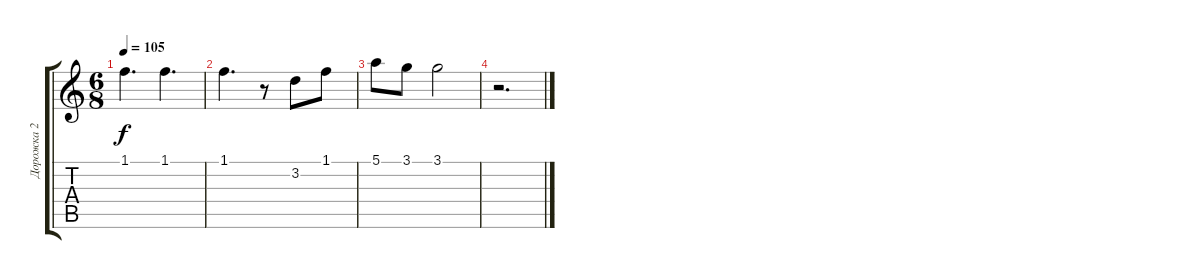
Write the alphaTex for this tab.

\track ("Дорожка 2" "Дорожка 2") {instrument acousticguitarsteel}
\staff {score tabs}
\tuning (E4 B3 G3 D3 A2 E2) {hide}
\ts (6 8)
\tempo 105
\clef g2
\ks c
1.1.4{d dy f} 1.1.4{d} |
1.1.4{d} r.8 3.2.8 1.1.8 |
5.1.8 3.1.8 3.1.2 |
r.2{d}
